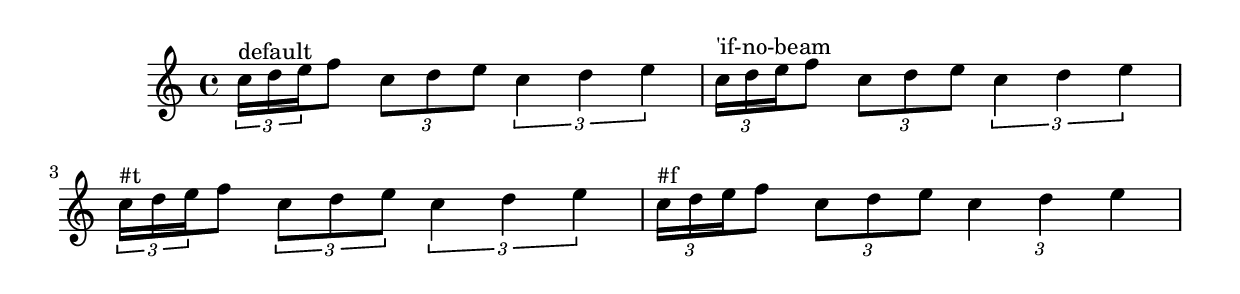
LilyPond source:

%% DO NOT EDIT this file manually; it is automatically
%% generated from LSR http://lsr.dsi.unimi.it
%% Make any changes in LSR itself, or in Documentation/snippets/new/ ,
%% and then run scripts/auxiliar/makelsr.py
%%
%% This file is in the public domain.
\version "2.14.0"

\header {
  lsrtags = "rhythms, tweaks-and-overrides"

%% Translation of GIT committish: 70f5f30161f7b804a681cd080274bfcdc9f4fe8c

  texidoces = "
El comportamiento predeterminado de la visibilidad de los corchetes de
grupo de valoración especial es imprimir el corchete a no ser que haya
una barra de la misma longitud que el grupo especial.  Para controlar
la visibilidad de los corchetes de grupo, establezca la propiedad
@code{'bracket-visibility} a @code{#t} (imprimir el corchete siempre),
@code{#f} (no imprimirlo nunca) o @code{#'if-no-beam} (imprimir el
corchete solamente si no hay barra).

"

  doctitlees = "Controlar la visibilidad de los corchetes de grupo especial"

%% Translation of GIT committish: 190a067275167c6dc9dd0afef683d14d392b7033

  texidocfr = "
Selon la tradition, les crochets indicateurs de nolet sont toujours
imprimés sauf dans le cas où ils seraient de la même longuer qu'une
ligature.  LilyPond permet, au travers de la propriété
@code{'bracket-visibility}, de contôler précisément leur
affichage@tie{}: déterminée à @code{#t}, ils seront toujours
imprimés@tie{}; @code{#f} permet de ne jamais les imprimer, et
@code{#'if-no-beam} les imprimera en l'absence de ligature.

"
  doctitlefr = "Contrôle de l'impression des crochets de nolet"


  texidoc = "
The default behavior of tuplet-bracket visibility is to print a bracket
unless there is a beam of the same length as the tuplet. To control the
visibility of tuplet brackets, set the property
@code{'bracket-visibility} to either @code{#t} (always print a
bracket), @code{#f} (never print a bracket) or @code{'if-no-beam}
(only print a bracket if there is no beam).

"
  doctitle = "Controlling tuplet bracket visibility"
} % begin verbatim

music = \relative c'' {
  \times 2/3 { c16[ d e } f8]
  \times 2/3 { c8 d e }
  \times 2/3 { c4 d e }
}

\new Voice {
  \relative c' {
    << \music s4^"default" >>
    \override TupletBracket #'bracket-visibility = #'if-no-beam
    << \music s4^"'if-no-beam" >>
    \override TupletBracket #'bracket-visibility = ##t
    << \music s4^"#t" >>
    \override TupletBracket #'bracket-visibility = ##f
    << \music s4^"#f" >>
  }
}


